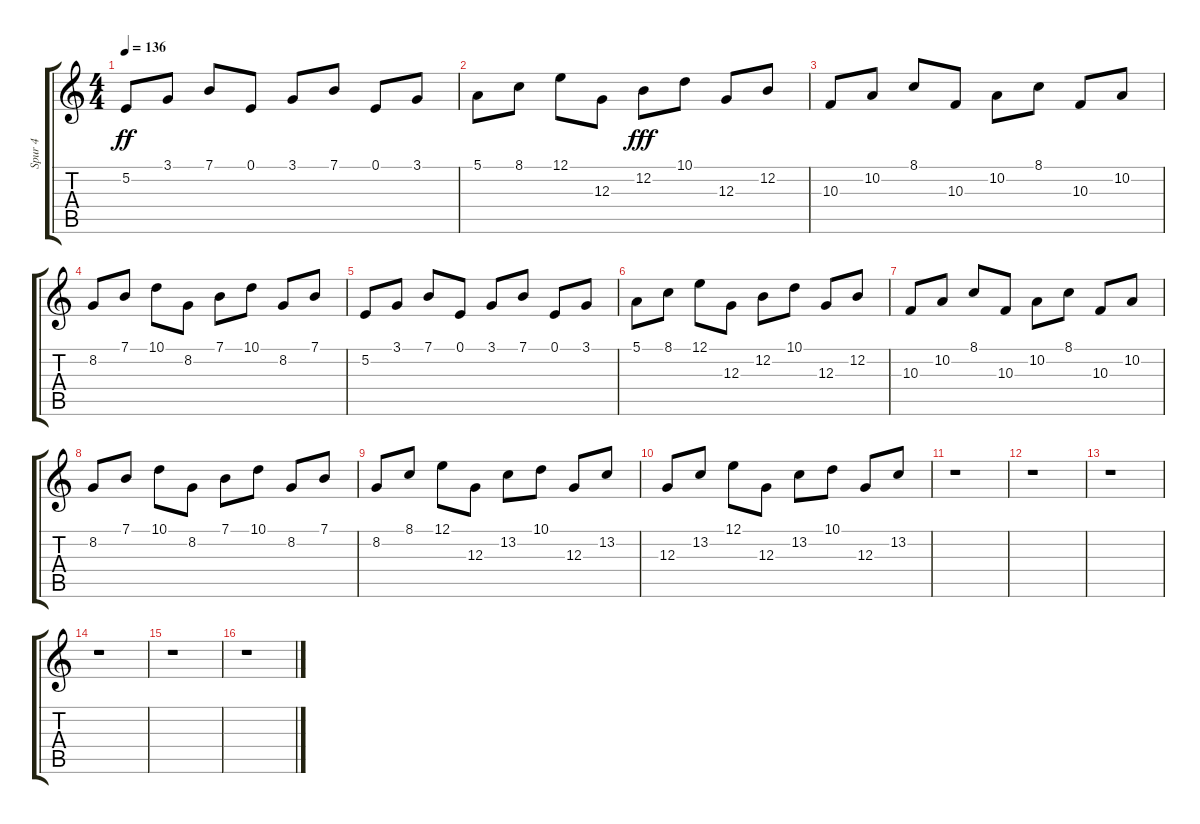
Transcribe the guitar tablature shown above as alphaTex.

\track ("Spur 4" "Spur 4") {instrument lead2sawtooth}
\staff {score tabs}
\tuning (E4 B3 G3 D3 A2 E2) {hide}
\ts (4 4)
\tempo 136
\clef g2
\ks c
5.2.8{dy ff} 3.1.8 7.1.8 0.1.8 3.1.8 7.1.8 0.1.8 3.1.8 |
5.1.8 8.1.8 12.1.8 12.3.8 12.2.8{dy fff} 10.1.8 12.3.8 12.2.8 |
10.3.8 10.2.8 8.1.8 10.3.8 10.2.8 8.1.8 10.3.8 10.2.8 |
8.2.8 7.1.8 10.1.8 8.2.8 7.1.8 10.1.8 8.2.8 7.1.8 |
5.2.8 3.1.8 7.1.8 0.1.8 3.1.8 7.1.8 0.1.8 3.1.8 |
5.1.8 8.1.8 12.1.8 12.3.8 12.2.8 10.1.8 12.3.8 12.2.8 |
10.3.8 10.2.8 8.1.8 10.3.8 10.2.8 8.1.8 10.3.8 10.2.8 |
8.2.8 7.1.8 10.1.8 8.2.8 7.1.8 10.1.8 8.2.8 7.1.8 |
8.2.8 8.1.8 12.1.8 12.3.8 13.2.8 10.1.8 12.3.8 13.2.8 |
12.3.8 13.2.8 12.1.8 12.3.8 13.2.8 10.1.8 12.3.8 13.2.8 |
r.1 |
r.1 |
r.1 |
r.1 |
r.1 |
r.1
